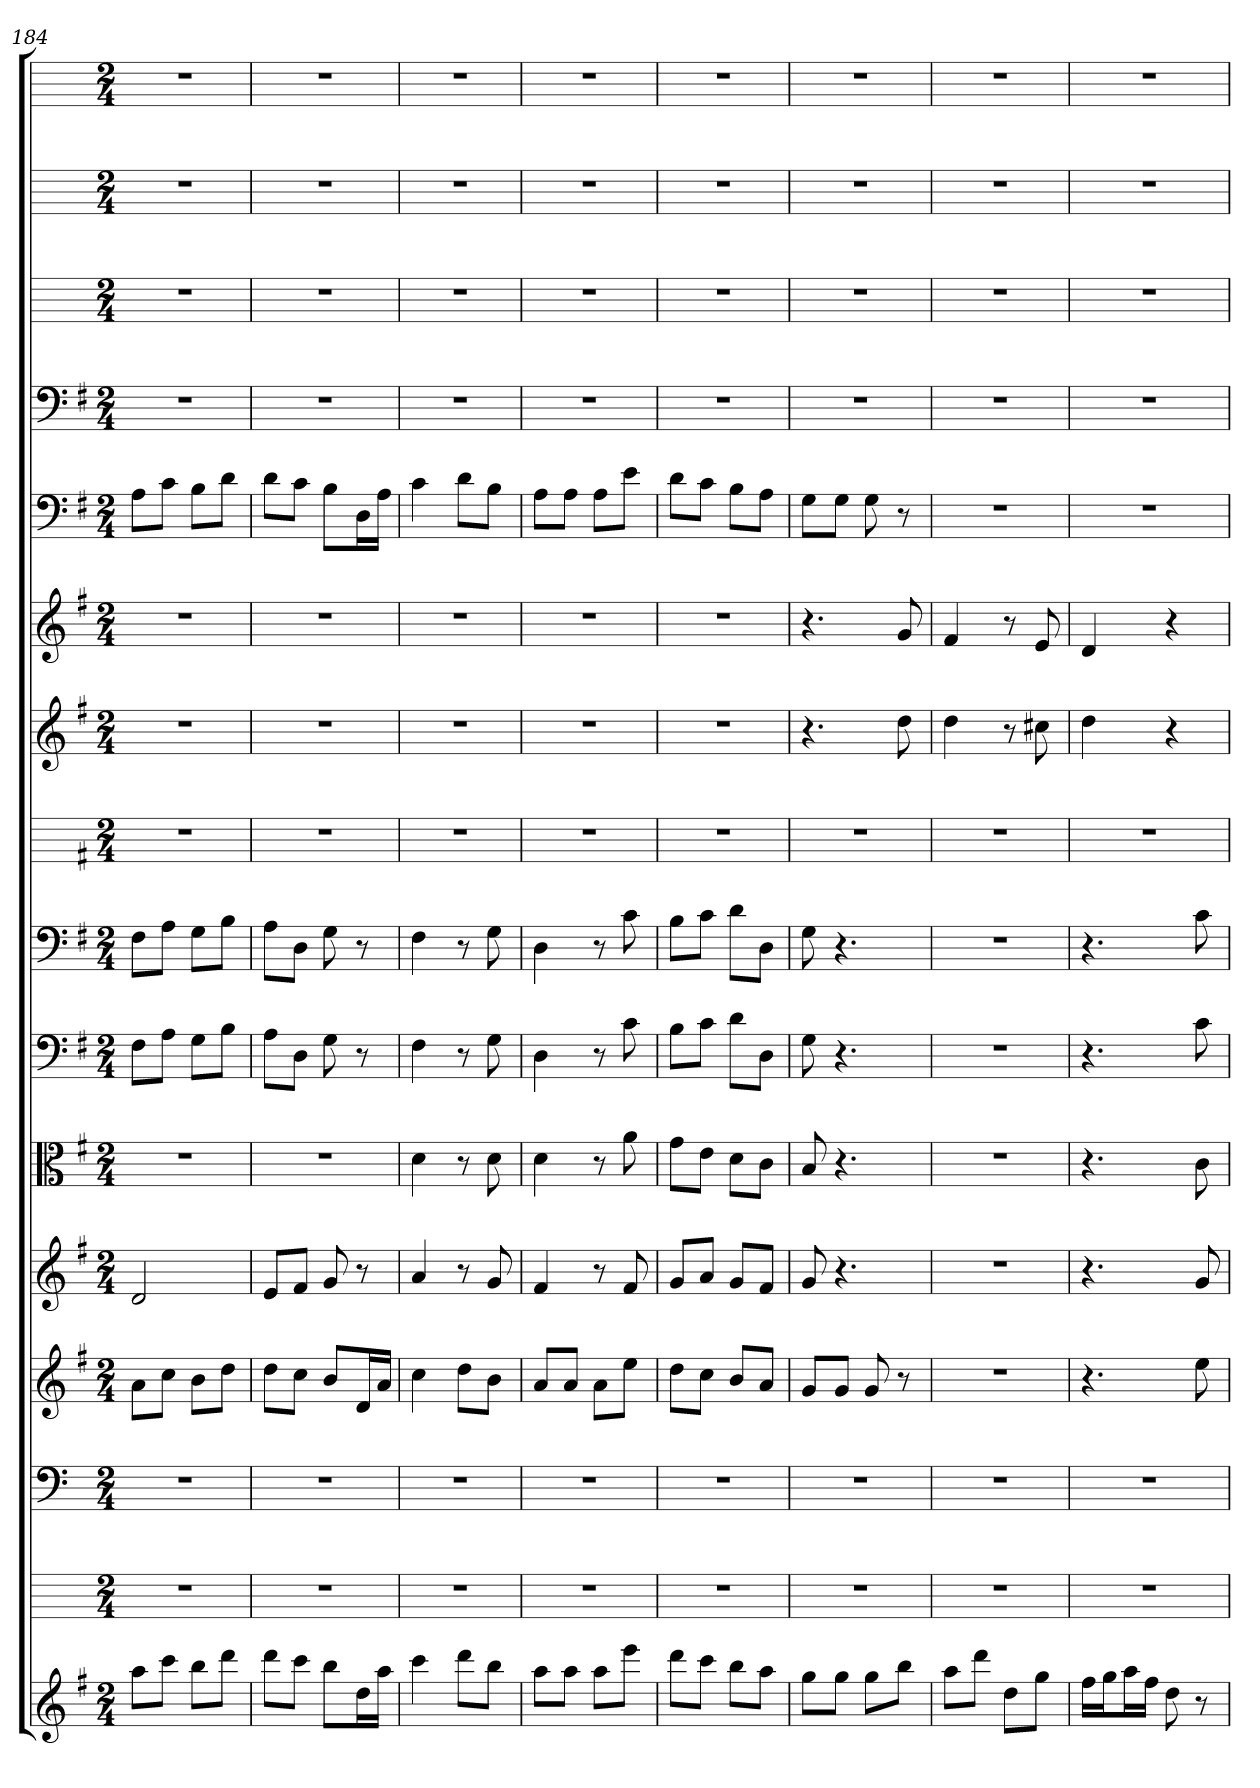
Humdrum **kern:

**kern	**kern	**kern	**kern	**kern	**kern	**kern	**kern	**kern	**kern	**kern	**kern	**kern	**kern	**kern	**kern
*part16	*part15	*part14	*part13	*part12	*part11	*part10	*part9	*part8	*part7	*part6	*part5	*part4	*part3	*part2	*part1
*staff16	*staff15	*staff14	*staff13	*staff12	*staff11	*staff10	*staff9	*staff8	*staff7	*staff6	*staff5	*staff4	*staff3	*staff2	*staff1
*	*	*clefF4	*	*	*clefC3	*clefF4	*clefF4	*	*	*	*clefF4	*clefF4	*	*	*
*k[f#]	*k[]	*k[]	*k[f#]	*k[f#]	*k[f#]	*k[f#]	*k[f#]	*k[f#]	*k[f#]	*k[f#]	*k[f#]	*k[f#]	*k[]	*k[]	*k[]
*M2/4	*M2/4	*M2/4	*M2/4	*M2/4	*M2/4	*M2/4	*M2/4	*M2/4	*M2/4	*M2/4	*M2/4	*M2/4	*M2/4	*M2/4	*M2/4
=184	=184	=184	=184	=184	=184	=184	=184	=184	=184	=184	=184	=184	=184	=184	=184
8aaL	2r	2r	8aL	2d	2r	8F#\L	8F#\L	2r	2r	2r	8A\L	2r	2r	2r	2r
8cccJ	.	.	8ccJ	.	.	8A\J	8A\J	.	.	.	8c\J	.	.	.	.
8bbL	.	.	8bL	.	.	8G\L	8G\L	.	.	.	8B\L	.	.	.	.
8dddJ	.	.	8ddJ	.	.	8B\J	8B\J	.	.	.	8d\J	.	.	.	.
=185	=185	=185	=185	=185	=185	=185	=185	=185	=185	=185	=185	=185	=185	=185	=185
8dddL	2r	2r	8ddL	8eL	2r	8A\L	8A\L	2r	2r	2r	8d\L	2r	2r	2r	2r
8cccJ	.	.	8ccJ	8f#J	.	8D\J	8D\J	.	.	.	8c\J	.	.	.	.
8bbL	.	.	8bL	8g	.	8G	8G	.	.	.	8B\L	.	.	.	.
16ddL	.	.	16dL	8r	.	8r	8r	.	.	.	16D\L	.	.	.	.
16aaJJ	.	.	16aJJ	.	.	.	.	.	.	.	16A\JJ	.	.	.	.
=186	=186	=186	=186	=186	=186	=186	=186	=186	=186	=186	=186	=186	=186	=186	=186
4ccc	2r	2r	4cc	4a	4d	4F#	4F#	2r	2r	2r	4c	2r	2r	2r	2r
8dddL	.	.	8ddL	8r	8r	8r	8r	.	.	.	8d\L	.	.	.	.
8bbJ	.	.	8bJ	8g	8d	8G	8G	.	.	.	8B\J	.	.	.	.
=187	=187	=187	=187	=187	=187	=187	=187	=187	=187	=187	=187	=187	=187	=187	=187
8aaL	2r	2r	8aL	4f#	4d	4D	4D	2r	2r	2r	8A\L	2r	2r	2r	2r
8aaJ	.	.	8aJ	.	.	.	.	.	.	.	8A\J	.	.	.	.
8aaL	.	.	8aL	8r	8r	8r	8r	.	.	.	8A\L	.	.	.	.
8eeeJ	.	.	8eeJ	8f#	8a	8c	8c	.	.	.	8e\J	.	.	.	.
=188	=188	=188	=188	=188	=188	=188	=188	=188	=188	=188	=188	=188	=188	=188	=188
8dddL	2r	2r	8ddL	8gL	8g\L	8B\L	8B\L	2r	2r	2r	8d\L	2r	2r	2r	2r
8cccJ	.	.	8ccJ	8aJ	8e\J	8c\J	8c\J	.	.	.	8c\J	.	.	.	.
8bbL	.	.	8bL	8gL	8d\L	8d\L	8d\L	.	.	.	8B\L	.	.	.	.
8aaJ	.	.	8aJ	8f#J	8c\J	8D\J	8D\J	.	.	.	8A\J	.	.	.	.
=189	=189	=189	=189	=189	=189	=189	=189	=189	=189	=189	=189	=189	=189	=189	=189
8ggL	2r	2r	8gL	8g	8B	8G	8G	2r	4.r	4.r	8G\L	2r	2r	2r	2r
8ggJ	.	.	8gJ	4.r	4.r	4.r	4.r	.	.	.	8G\J	.	.	.	.
8ggL	.	.	8g	.	.	.	.	.	.	.	8G	.	.	.	.
8bbJ	.	.	8r	.	.	.	.	.	8dd	8g	8r	.	.	.	.
=190	=190	=190	=190	=190	=190	=190	=190	=190	=190	=190	=190	=190	=190	=190	=190
8aaL	2r	2r	2r	2r	2r	2r	2r	2r	4dd	4f#	2r	2r	2r	2r	2r
8dddJ	.	.	.	.	.	.	.	.	.	.	.	.	.	.	.
8ddL	.	.	.	.	.	.	.	.	8r	8r	.	.	.	.	.
8ggJ	.	.	.	.	.	.	.	.	8cc#X	8e	.	.	.	.	.
=191	=191	=191	=191	=191	=191	=191	=191	=191	=191	=191	=191	=191	=191	=191	=191
16ff#LL	2r	2r	4.r	4.r	4.r	4.r	4.r	2r	4dd	4d	2r	2r	2r	2r	2r
16ggJ	.	.	.	.	.	.	.	.	.	.	.	.	.	.	.
16aaL	.	.	.	.	.	.	.	.	.	.	.	.	.	.	.
16ff#JJ	.	.	.	.	.	.	.	.	.	.	.	.	.	.	.
8dd	.	.	.	.	.	.	.	.	4r	4r	.	.	.	.	.
8r	.	.	8ee	8g	8c	8c	8c	.	.	.	.	.	.	.	.
=	=	=	=	=	=	=	=	=	=	=	=	=	=	=	=
*-	*-	*-	*-	*-	*-	*-	*-	*-	*-	*-	*-	*-	*-	*-	*-
